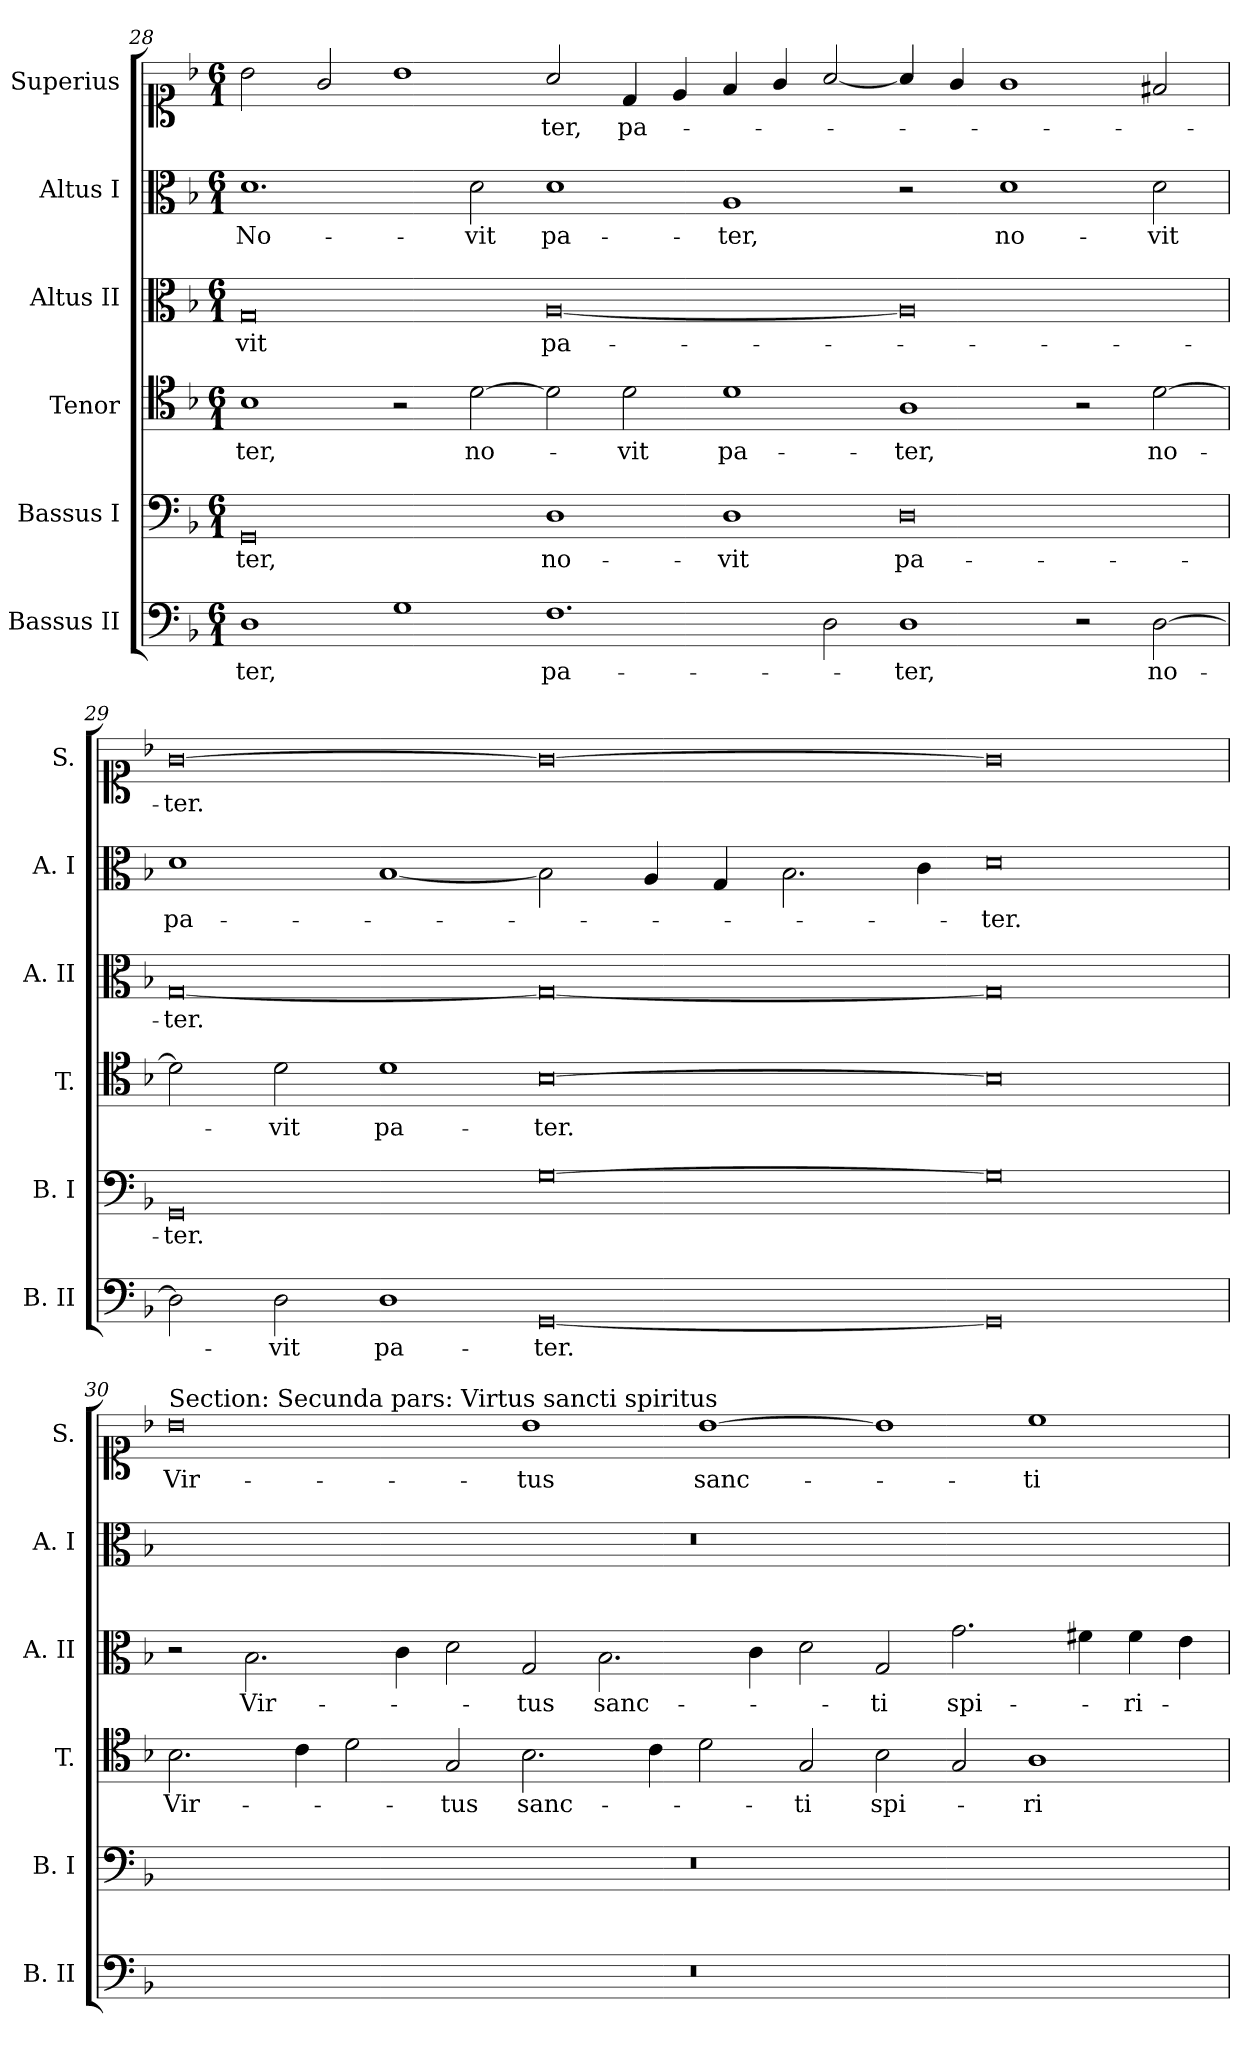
**kern	**text	**kern	**text	**kern	**text	**kern	**text	**kern	**text	**kern	**text
*part6	*part6	*part5	*part5	*part4	*part4	*part3	*part3	*part2	*part2	*part1	*part1
*staff6	*staff6	*staff5	*staff5	*staff4	*staff4	*staff3	*staff3	*staff2	*staff2	*staff1	*staff1
*I"Bassus II	*	*I"Bassus I	*	*I"Tenor	*	*I"Altus II	*	*I"Altus I	*	*I"Superius	*
*I'B. II	*	*I'B.  I	*	*I'T.	*	*I'A. II	*	*I'A. I	*	*I'S.	*
*clefF4	*	*clefF4	*	*clefC4	*	*clefC3	*	*clefC3	*	*clefC1	*
*k[b-]	*	*k[b-]	*	*k[b-]	*	*k[b-]	*	*k[b-]	*	*k[b-]	*
*F:	*	*F:	*	*F:	*	*F:	*	*F:	*	*F:	*
*M6/1	*	*M6/1	*	*M6/1	*	*M6/1	*	*M6/1	*	*M6/1	*
=28	=28	=28	=28	=28	=28	=28	=28	=28	=28	=28	=28
1D	-ter,	0GG	-ter,	1B-	-ter,	0G	-vit	1.d	No-	2b-\	.
.	.	.	.	.	.	.	.	.	.	2g/	.
1G	.	.	.	2r	.	.	.	.	.	1b-	.
.	.	.	.	[2d\	no-	.	.	2d\	-vit	.	.
1.F	pa-	1D	no-	2d\]	.	[0A	pa-	1d	pa-	2a/	-ter,
.	.	.	.	2d\	-vit	.	.	.	.	4d/	pa-
.	.	.	.	.	.	.	.	.	.	4e/	.
.	.	1D	-vit	1d	pa-	.	.	1A	-ter,	4f/	.
.	.	.	.	.	.	.	.	.	.	4g/	.
2D\	.	.	.	.	.	.	.	.	.	[2a/	.
1D	-ter,	0D	pa-	1A	-ter,	0A]	.	2r	.	4a/]	.
.	.	.	.	.	.	.	.	.	.	4g/	.
.	.	.	.	.	.	.	.	1d	no-	1g	.
2r	.	.	.	2r	.	.	.	.	.	.	.
[2D\	no-	.	.	[2d\	no-	.	.	2d\	-vit	2f#i/	.
!!LO:LB:g=z
=29	=29	=29	=29	=29	=29	=29	=29	=29	=29	=29	=29
2D\]	.	0GG	-ter.	2d\]	.	[0G	-ter.	1d	pa-	[0g	-ter.
2D\	-vit	.	.	2d\	-vit	.	.	.	.	.	.
1D	pa-	.	.	1d	pa-	.	.	[1B-	.	.	.
[0GG	-ter.	[0G	.	[0B-	-ter.	0G_	.	2B-\]	.	0g_	.
.	.	.	.	.	.	.	.	4A/	.	.	.
.	.	.	.	.	.	.	.	4G/	.	.	.
.	.	.	.	.	.	.	.	2.B-\	.	.	.
.	.	.	.	.	.	.	.	4c\	.	.	.
0GG]	.	0G]	.	0B-]	.	0G]	.	0d	-ter.	0g]	.
=30	=30	=30	=30	=30	=30	=30	=30	=30	=30	=30	=30
!	!	!	!	!	!	!	!	!	!	!LO:TX:a:t=Section&colon; Secunda pars&colon; Virtus sancti spiritus	!
00.r	.	00.r	.	2.B-\	Vir-	2r	.	00.r	.	0b-	Vir-
.	.	.	.	.	.	2.B-\	Vir-	.	.	.	.
.	.	.	.	4c\	.	.	.	.	.	.	.
.	.	.	.	2d\	.	.	.	.	.	.	.
.	.	.	.	.	.	4c\	.	.	.	.	.
.	.	.	.	2G/	-tus	2d\	.	.	.	.	.
.	.	.	.	2.B-\	sanc-	2G/	-tus	.	.	1b-	-tus
.	.	.	.	.	.	2.B-\	sanc-	.	.	.	.
.	.	.	.	4c\	.	.	.	.	.	.	.
.	.	.	.	2d\	.	.	.	.	.	[1b-	sanc-
.	.	.	.	.	.	4c\	.	.	.	.	.
.	.	.	.	2G/	-ti	2d\	.	.	.	.	.
.	.	.	.	2B-\	spi-	2G/	-ti	.	.	1b-]	.
.	.	.	.	2G/	.	2.g\	spi-	.	.	.	.
.	.	.	.	1A	-ri-	.	.	.	.	1cc	-ti
.	.	.	.	.	.	4f#i\	.	.	.	.	.
.	.	.	.	.	.	4f#i\	-ri-	.	.	.	.
.	.	.	.	.	.	4e\	.	.	.	.	.
=	=	=	=	=	=	=	=	=	=	=	=
*-	*-	*-	*-	*-	*-	*-	*-	*-	*-	*-	*-
